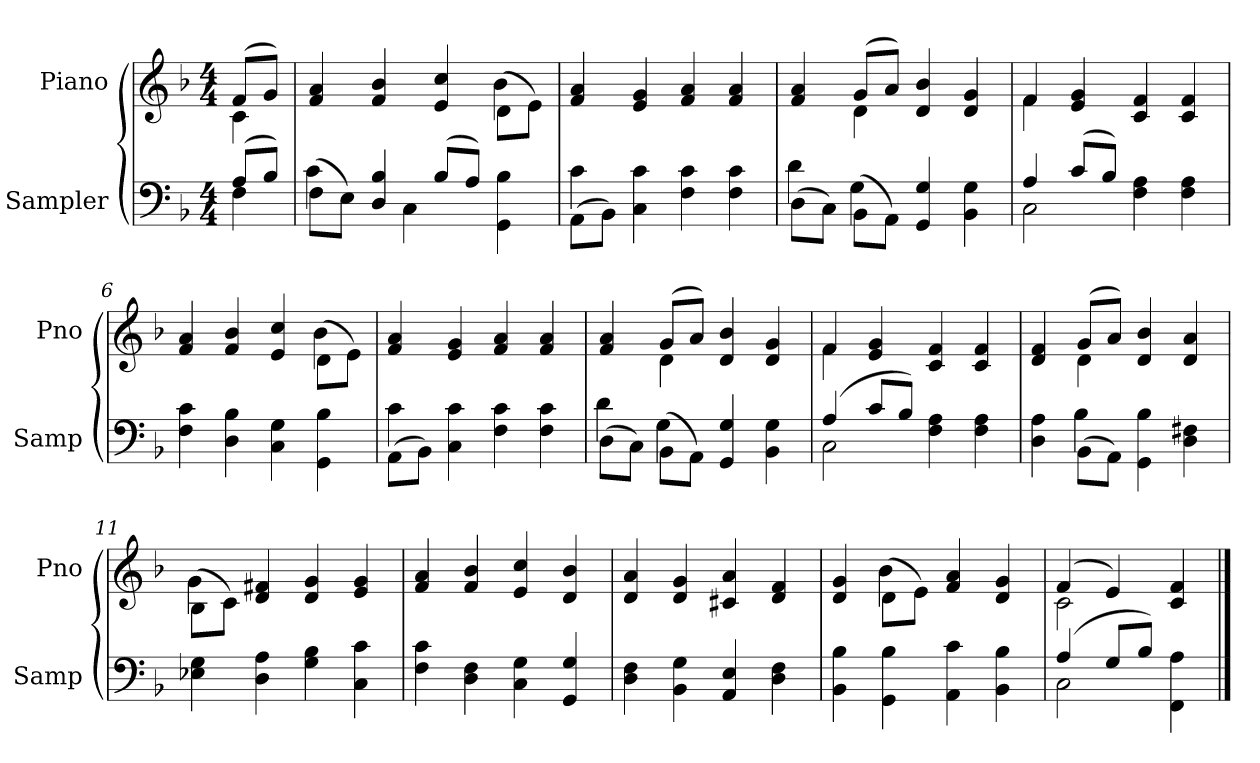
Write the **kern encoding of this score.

**kern	**kern
*part2	*part1
*staff2	*staff1
*I"Sampler	*I"Piano
*I'Samp	*I'Pno
*clefF4	*clefG2
*k[b-]	*k[b-]
*F:	*F:
*M4/4	*M4/4
=1	=1
*^	*^
(8A/L	4F	(8f/L	4c
8B-/J)	.	8g/J)	.
=2	=2	=2	=2
(8F\L	4c	4f 4a	2.ryy
8E\J)	.	.	.
4D 4B-	8ryy	4f 4b-	.
.	4C	.	.
(8B-/L	.	4e 4cc	.
8A/J)	4.ryy	.	.
4GG 4B-	.	(8d\L	4b-
.	.	8e\J)	.
*	*	*v	*v
=3	=3	=3
(8AA\L	4c	4f 4a
8BB-\J)	.	.
4C 4c	2.ryy	4e 4g
4F 4c	.	4f 4a
4F 4c	.	4f 4a
=4	=4	=4
*	*	*^
(8D\L	4d	4f 4a	4ryy
8C\J)	.	.	.
(8BB-\L	4G	(8g/L	4d
8AA\J)	.	8a/J)	.
4GG 4G	2ryy	4d 4b-	2ryy
4BB- 4G	.	4d 4g	.
=5	=5	=5	=5
4A/	2C	4f/	4f
(8c/L	.	4e 4g	2.ryy
8B-/J)	.	.	.
4F 4A	2ryy	4c 4f	.
4F 4A	.	4c 4f	.
*v	*v	*	*
=6	=6	=6
4F 4c	4f 4a	2.ryy
4D 4B-	4f 4b-	.
4C 4G	4e 4cc	.
4GG 4B-	(8d\L	4b-
.	8e\J)	.
*	*v	*v
=7	=7
*^	*
(8AA\L	4c	4f 4a
8BB-\J)	.	.
4C 4c	2.ryy	4e 4g
4F 4c	.	4f 4a
4F 4c	.	4f 4a
=8	=8	=8
*	*	*^
(8D\L	4d	4f 4a	4ryy
8C\J)	.	.	.
(8BB-\L	4G	(8g/L	4d
8AA\J)	.	8a/J)	.
4GG 4G	2ryy	4d 4b-	2ryy
4BB- 4G	.	4d 4g	.
=9	=9	=9	=9
(4A/	2C	4f/	4f
8c/L	.	4e 4g	2.ryy
8B-/J)	.	.	.
4F 4A	2ryy	4c 4f	.
4F 4A	.	4c 4f	.
=10	=10	=10	=10
4D 4A	4ryy	4d 4f	4ryy
(8BB-\L	4B-	(8g/L	4d
8AA\J)	.	8a/J)	.
4GG 4B-	2ryy	4d 4b-	2ryy
4D 4F#X	.	4d 4a	.
*v	*v	*	*
=11	=11	=11
4E-X 4G	(8B-\L	4g
.	8c\J)	.
4D 4A	4d 4f#X	2.ryy
4G 4B-	4d 4g	.
4C 4c	4e 4g	.
*	*v	*v
=12	=12
4F 4c	4f 4a
4D 4F	4f 4b-
4C 4G	4e 4cc
4GG 4G	4d 4b-
=13	=13
4D 4F	4d 4a
4BB- 4G	4d 4g
4AA 4E	4c#X 4a
4D 4F	4d 4f
=14	=14
*	*^
4BB- 4B-	4d 4g	4ryy
4GG 4B-	(8d\L	4b-
.	8e\J)	.
4AA 4c	4f 4a	2ryy
4BB- 4B-	4d 4g	.
=15	=15	=15
*^	*	*
(4A/	2C	(4f/	2c
8G/L	.	4e/)	.
8B-/J)	.	.	.
4FF\ 4A\	4ryy	4c 4f	4ryy
*v	*v	*	*
*	*v	*v
==	==
*-	*-
